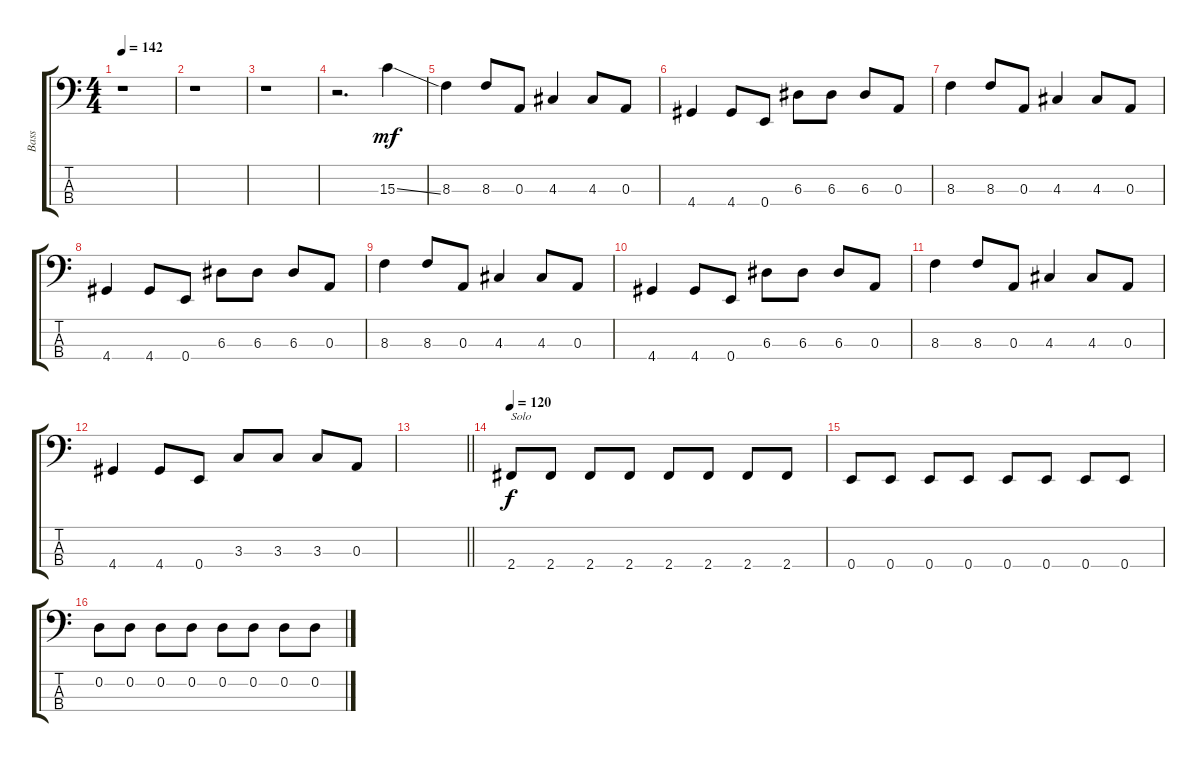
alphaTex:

\track ("Bass" "Bass") {instrument electricbassfinger}
\staff {score tabs}
\tuning (G2 D2 A1 E1) {hide}
\ts (4 4)
\tempo 142
\clef f4
\ks c
r.1{dy f} |
r.1 |
r.1 |
r.2{d} 15.3{ss}.4{dy mf} |
8.3.4 8.3.8 0.3.8 4.3.4 4.3.8 0.3.8 |
4.4.4 4.4.8 0.4.8 6.3.8 6.3.8 6.3.8 0.3.8 |
8.3.4 8.3.8 0.3.8 4.3.4 4.3.8 0.3.8 |
4.4.4 4.4.8 0.4.8 6.3.8 6.3.8 6.3.8 0.3.8 |
8.3.4 8.3.8 0.3.8 4.3.4 4.3.8 0.3.8 |
4.4.4 4.4.8 0.4.8 6.3.8 6.3.8 6.3.8 0.3.8 |
8.3.4 8.3.8 0.3.8 4.3.4 4.3.8 0.3.8 |
4.4.4 4.4.8 0.4.8 3.3.8 3.3.8 3.3.8 0.3.8 |
\barLineRight lightlight
|
\tempo 120
2.4.8{txt "Solo" dy f} 2.4.8 2.4.8 2.4.8 2.4.8 2.4.8 2.4.8 2.4.8 |
0.4.8 0.4.8 0.4.8 0.4.8 0.4.8 0.4.8 0.4.8 0.4.8 |
0.2.8 0.2.8 0.2.8 0.2.8 0.2.8 0.2.8 0.2.8 0.2.8
